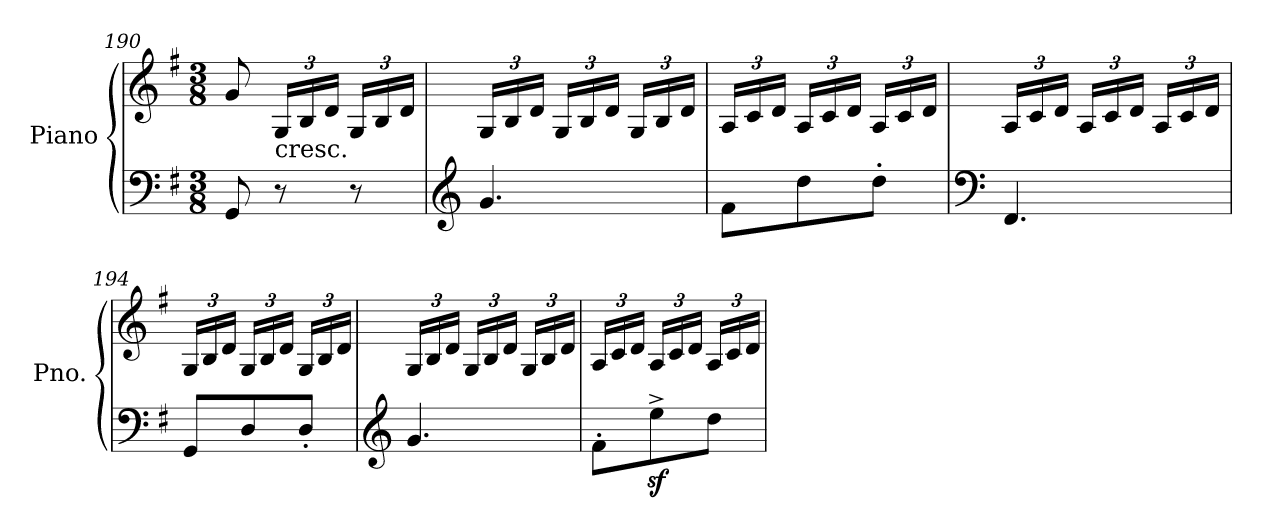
**kern	**kern
*part1	*part1
*staff2	*staff1
*I"Piano	*
*I'Pno.	*
*clefF4	*clefG2
*k[f#]	*k[f#]
*M3/8	*M3/8
*MM115	*MM115
=190	=190
8GG/	8g/
*	*Xbrackettup
!	!LO:TX:b:t=cresc.
8r	24G/LL
.	24B/
.	24d/JJ
8r	24G/LL
.	24B/
.	24d/JJ
=191	=191
*clefG2	*
4.g/	24G/LL
.	24B/
.	24d/JJ
.	24G/LL
.	24B/
.	24d/JJ
.	24G/LL
.	24B/
.	24d/JJ
=192	=192
8f#\L	24A/LL
.	24c/
.	24d/JJ
8dd\	24A/LL
.	24c/
.	24d/JJ
8dd'\J	24A/LL
.	24c/
.	24d/JJ
=193	=193
*clefF4	*
4.FF#/	24A/LL
.	24c/
.	24d/JJ
.	24A/LL
.	24c/
.	24d/JJ
.	24A/LL
.	24c/
.	24d/JJ
!!LO:LB:g=z
=194	=194
8GG/L	24G/LL
.	24B/
.	24d/JJ
8D/	24G/LL
.	24B/
.	24d/JJ
8D'/J	24G/LL
.	24B/
.	24d/JJ
=195	=195
*clefG2	*
4.g/	24G/LL
.	24B/
.	24d/JJ
.	24G/LL
.	24B/
.	24d/JJ
.	24G/LL
.	24B/
.	24d/JJ
=196	=196
8f#'\L	24A/LL
.	24c/
.	24d/JJ
8eez<^\	24A/LL
.	24c/
.	24d/JJ
8dd\J	24A/LL
.	24c/
.	24d/JJ
=	=
*-	*-
